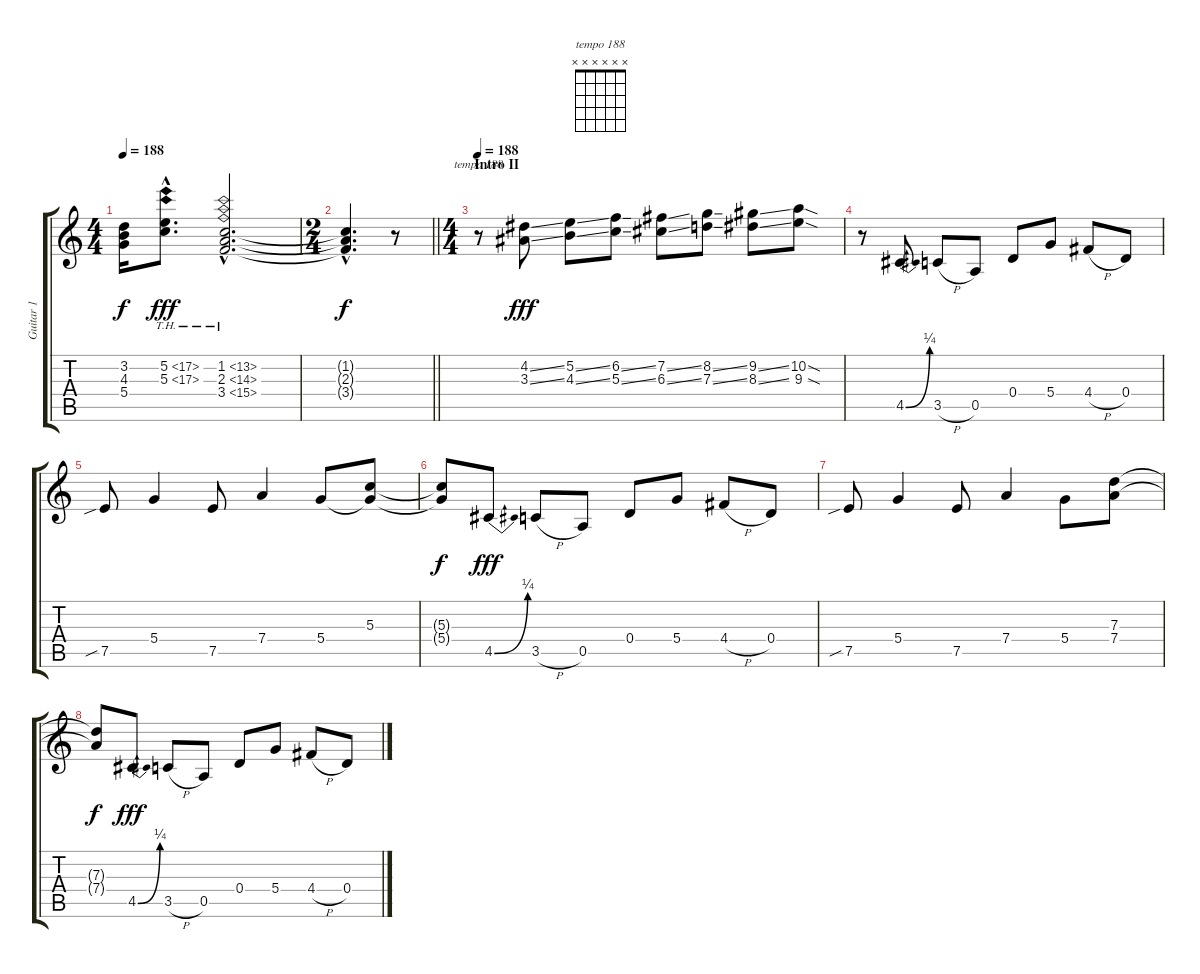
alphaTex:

\track ("Guitar 1" "Guitar 1") {instrument distortionguitar}
\staff {score tabs}
\tuning (E4 B3 G3 D3 A2 E2) {hide}
\chord ("tempo 188" x x x x x x)
\ts (4 4)
\tempo 188
\clef g2
\ks c
(3.2{t} 4.3{t} 5.4{t}).16{dy f} (5.2{th 12 hac} 5.3{th 12 hac}).8{d dy fff} (1.2{th 12 hac} 2.3{th 12 hac} 3.4{th 12 hac}).2{d} |
\ts (2 4)
\barLineRight lightlight
(1.2{hac t} 2.3{hac t} 3.4{hac t}).4{d dy f} r.8 |
\ts (4 4)
\section ("" "Intro II")
\tempo 188
r.8{ch "tempo 188"} (4.2{ss} 3.3{ss}).8{dy fff} (5.2{ss} 4.3{ss}).8 (6.2{ss} 5.3{ss}).8 (7.2{ss} 6.3{ss}).8 (8.2{ss} 7.3{ss}).8 (9.2{ss} 8.3{ss}).8 (10.2{sod} 9.3{sod}).8 |
r.8 4.5{be (bend 0 0 60 1)}.8 3.5{h}.8 0.5.8 0.4.8 5.4.8 4.4{h}.8 0.4.8 |
7.5{sib}.8 5.4.4 7.5.8 7.4.4 5.4.8 (5.3 5.4{t}).8 |
(5.3{t} 5.4{t}).8{dy f} 4.5{be (bend 0 0 60 1)}.8{dy fff} 3.5{h}.8 0.5.8 0.4.8 5.4.8 4.4{h}.8 0.4.8 |
7.5{sib}.8 5.4.4 7.5.8 7.4.4 5.4.8 (7.3 7.4).8 |
(7.3{t} 7.4{t}).8{dy f} 4.5{be (bend 0 0 60 1)}.8{dy fff} 3.5{h}.8 0.5.8 0.4.8 5.4.8 4.4{h}.8 0.4.8
